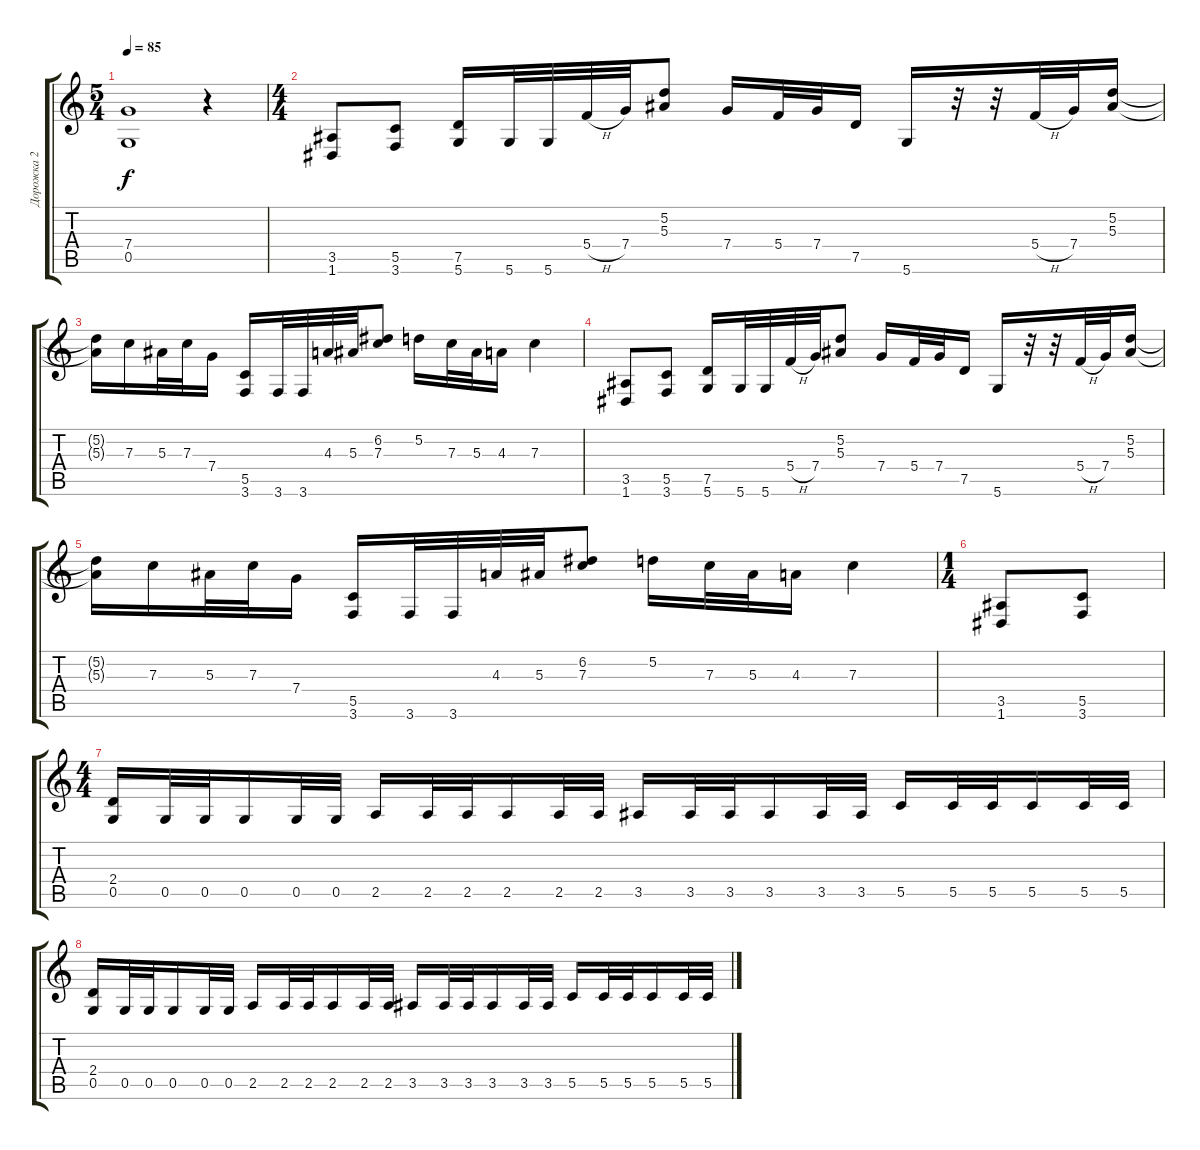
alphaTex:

\track ("Дорожка 2" "Дорожка 2") {instrument distortionguitar}
\staff {score tabs}
\tuning (D4 A3 F3 C3 G2 D2) {hide}
\ts (5 4)
\tempo 85
\clef g2
\ks c
(7.4 0.5).1{dy f} r.4 |
\ts (4 4)
(3.5 1.6).8 (5.5 3.6).8 (7.5 5.6).16 5.6.32 5.6.32 5.4{h}.32 7.4.32 (5.2 5.3).8 7.4.16 5.4.32 7.4.32 7.5.16 5.6.16 r.32 r.32 5.4{h}.32 7.4.32 (5.2 5.3).16 |
(5.2{t} 5.3{t}).16 7.3.16 5.3.32 7.3.32 7.4.16 (5.5 3.6).16 3.6.32 3.6.32 4.3.32 5.3.32 (6.2 7.3).8 5.2.16 7.3.32 5.3.32 4.3.16 7.3.4 |
(3.5 1.6).8 (5.5 3.6).8 (7.5 5.6).16 5.6.32 5.6.32 5.4{h}.32 7.4.32 (5.2 5.3).8 7.4.16 5.4.32 7.4.32 7.5.16 5.6.16 r.32 r.32 5.4{h}.32 7.4.32 (5.2 5.3).16 |
(5.2{t} 5.3{t}).16 7.3.16 5.3.32 7.3.32 7.4.16 (5.5 3.6).16 3.6.32 3.6.32 4.3.32 5.3.32 (6.2 7.3).8 5.2.16 7.3.32 5.3.32 4.3.16 7.3.4 |
\ts (1 4)
(3.5 1.6).8 (5.5 3.6).8 |
\ts (4 4)
(2.4 0.5).16 0.5.32 0.5.32 0.5.16 0.5.32 0.5.32 2.5.16 2.5.32 2.5.32 2.5.16 2.5.32 2.5.32 3.5.16 3.5.32 3.5.32 3.5.16 3.5.32 3.5.32 5.5.16 5.5.32 5.5.32 5.5.16 5.5.32 5.5.32 |
(2.4 0.5).16 0.5.32 0.5.32 0.5.16 0.5.32 0.5.32 2.5.16 2.5.32 2.5.32 2.5.16 2.5.32 2.5.32 3.5.16 3.5.32 3.5.32 3.5.16 3.5.32 3.5.32 5.5.16 5.5.32 5.5.32 5.5.16 5.5.32 5.5.32
